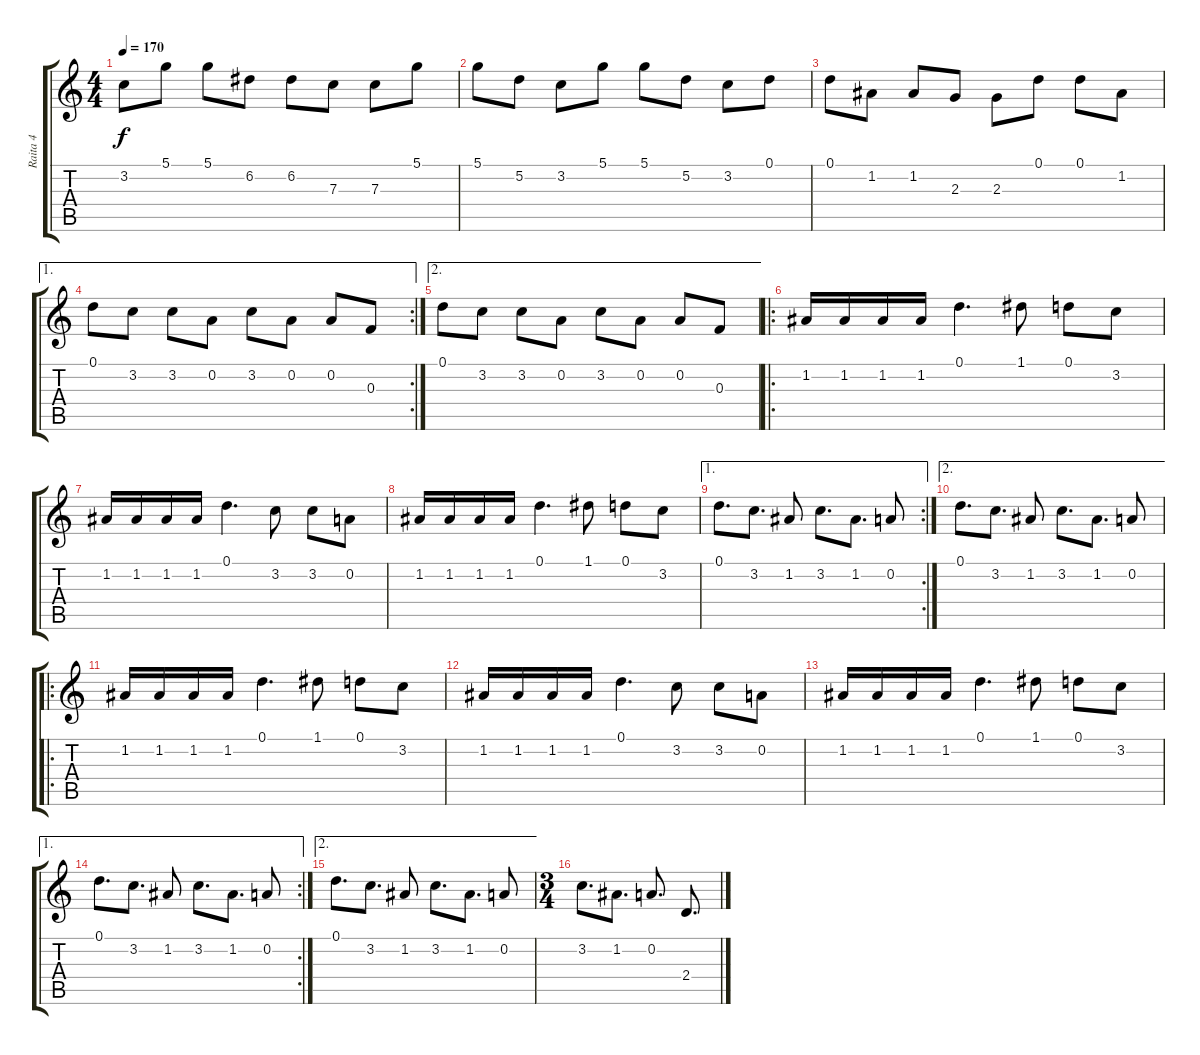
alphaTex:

\track ("Raita 4" "Raita 4") {instrument distortionguitar}
\staff {score tabs}
\tuning (D4 A3 F3 C3 G2 D2) {hide}
\ts (4 4)
\tempo 170
\clef g2
\ks c
3.2.8{dy f} 5.1.8 5.1.8 6.2.8 6.2.8 7.3.8 7.3.8 5.1.8 |
5.1.8 5.2.8 3.2.8 5.1.8 5.1.8 5.2.8 3.2.8 0.1.8 |
0.1.8 1.2.8 1.2.8 2.3.8 2.3.8 0.1.8 0.1.8 1.2.8 |
\ae 1
\rc 2
0.1.8 3.2.8 3.2.8 0.2.8 3.2.8 0.2.8 0.2.8 0.3.8 |
\ae 2
0.1.8 3.2.8 3.2.8 0.2.8 3.2.8 0.2.8 0.2.8 0.3.8 |
\ro
1.2.16 1.2.16 1.2.16 1.2.16 0.1.4{d} 1.1.8 0.1.8 3.2.8 |
1.2.16 1.2.16 1.2.16 1.2.16 0.1.4{d} 3.2.8 3.2.8 0.2.8 |
1.2.16 1.2.16 1.2.16 1.2.16 0.1.4{d} 1.1.8 0.1.8 3.2.8 |
\ae 1
\rc 2
0.1.8{d} 3.2.8{d} 1.2.8 3.2.8{d} 1.2.8{d} 0.2.8 |
\ae 2
0.1.8{d} 3.2.8{d} 1.2.8 3.2.8{d} 1.2.8{d} 0.2.8 |
\ro
1.2.16 1.2.16 1.2.16 1.2.16 0.1.4{d} 1.1.8 0.1.8 3.2.8 |
1.2.16 1.2.16 1.2.16 1.2.16 0.1.4{d} 3.2.8 3.2.8 0.2.8 |
1.2.16 1.2.16 1.2.16 1.2.16 0.1.4{d} 1.1.8 0.1.8 3.2.8 |
\ae 1
\rc 2
0.1.8{d} 3.2.8{d} 1.2.8 3.2.8{d} 1.2.8{d} 0.2.8 |
\ae 2
0.1.8{d} 3.2.8{d} 1.2.8 3.2.8{d} 1.2.8{d} 0.2.8 |
\ts (3 4)
3.2.8{d} 1.2.8{d} 0.2.8{d} 2.4.8{d}
